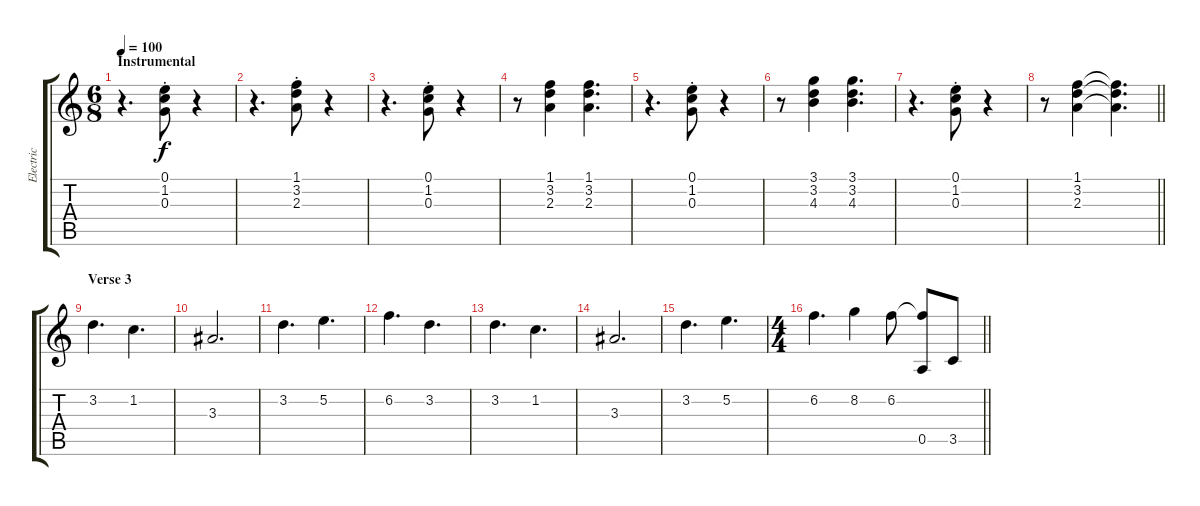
\track ("Electric" "Electric") {instrument overdrivenguitar}
\staff {score tabs}
\tuning (E4 B3 G3 D3 A2 E2) {hide}
\ts (6 8)
\section ("" "Instrumental")
\tempo 100
\clef g2
\ks c
r.4{d dy f} (0.1{st} 1.2{st} 0.3{st}).8 r.4 |
r.4{d} (1.1{st} 3.2{st} 2.3{st}).8 r.4 |
r.4{d} (0.1{st} 1.2{st} 0.3{st}).8 r.4 |
r.8 (1.1 3.2 2.3).4 (1.1 3.2 2.3).4{d} |
r.4{d} (0.1{st} 1.2{st} 0.3{st}).8 r.4 |
r.8 (3.1 3.2 4.3).4 (3.1 3.2 4.3).4{d} |
r.4{d} (0.1{st} 1.2{st} 0.3{st}).8 r.4 |
\barLineRight lightlight
r.8 (1.1 3.2 2.3).4 (1.1{t} 3.2{t} 2.3{t}).4{d} |
\section ("" "Verse 3")
3.2.4{d} 1.2.4{d} |
3.3.2{d} |
3.2.4{d} 5.2.4{d} |
6.2.4{d} 3.2.4{d} |
3.2.4{d} 1.2.4{d} |
3.3.2{d} |
3.2.4{d} 5.2.4{d} |
\ts (4 4)
\barLineRight lightlight
6.2.4{d} 8.2.4 6.2.8 (6.2{t} 0.5).8 3.5.8
